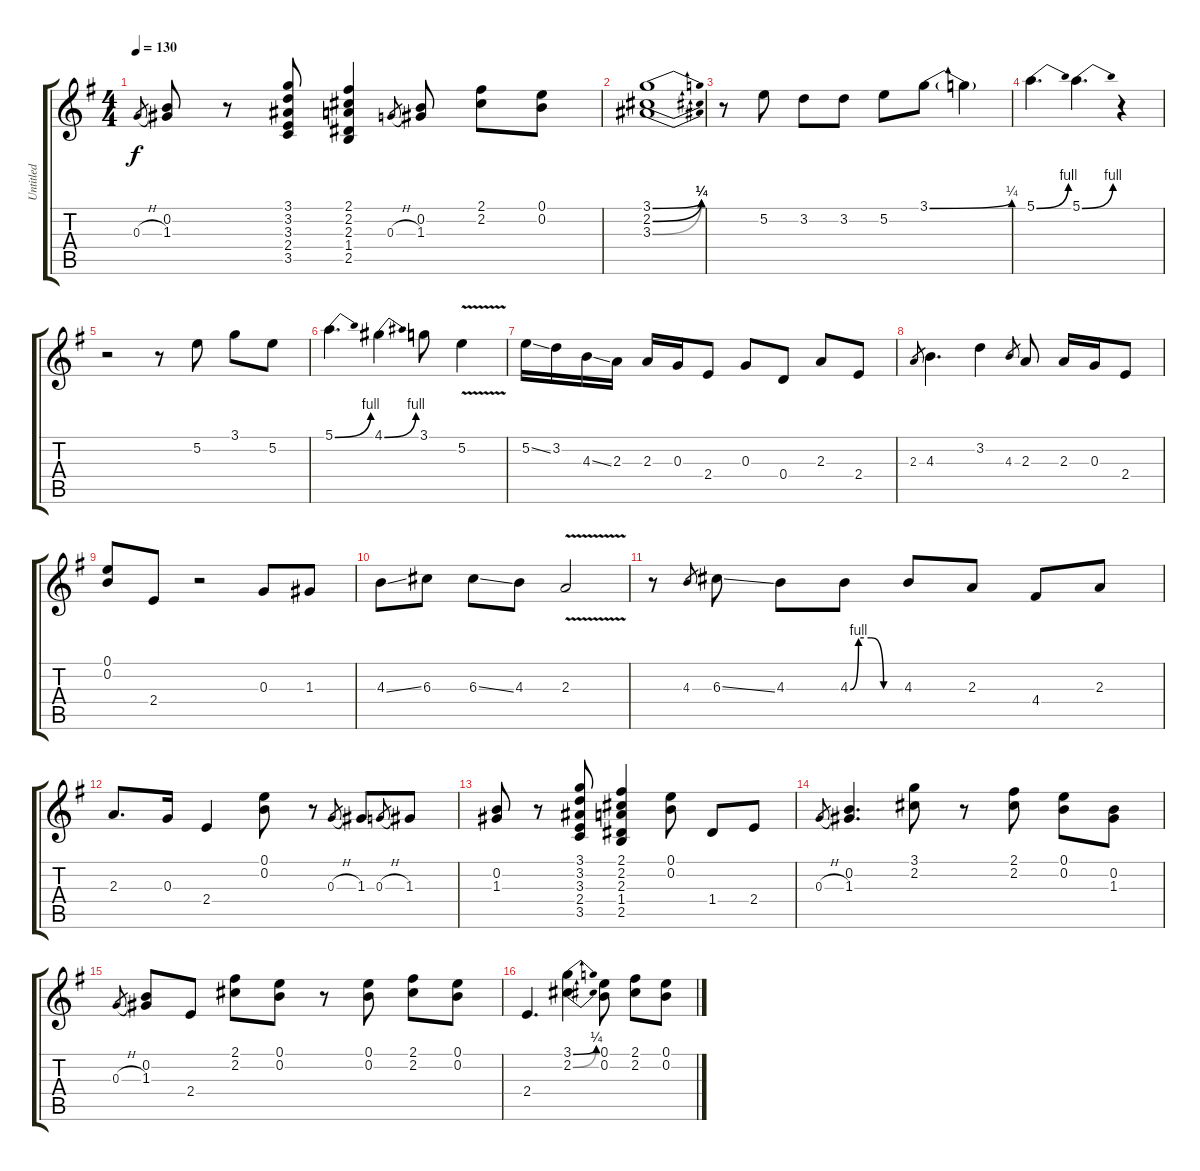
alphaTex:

\track ("Untitled" "Untitled") {instrument distortionguitar}
\staff {score tabs}
\tuning (E4 B3 G3 D3 A2 E2) {hide}
\ts (4 4)
\tempo 130
\clef g2
\ks g
0.3{h}.8{gr dy f} (0.2 1.3).8 r.8 (3.1 3.2 3.3 2.4 3.5).8 (2.1 2.2 2.3 1.4 2.5).4 0.3{h}.8{gr} (0.2 1.3).8 (2.1 2.2).8 (0.1 0.2).8 |
(3.1{be (bend 0 0 60 1)} 2.2{be (bend 0 0 60 1)} 3.3{be (bend 0 0 60 1)}).1 |
r.8 5.2.8 3.2.8 3.2.8 5.2.8 3.1{be (bend 0 0 60 1)}.8 3.1{t}.4 |
5.1{be (bend 0 0 60 4)}.4{d} 5.1{be (bend 0 0 60 4)}.4{d} r.4 |
r.2 r.8 5.2.8 3.1.8 5.2.8 |
5.1{be (bend 0 0 60 4)}.4{d} 4.1{be (bend 0 0 60 4)}.4 3.1.8 5.2{v}.4 |
5.2{ss}.16 3.2.16 4.3{ss}.16 2.3.16 2.3.16 0.3.16 2.4.8 0.3.8 0.4.8 2.3.8 2.4.8 |
2.3.8{gr} 4.3.4{d} 3.2.4 4.3.8{gr} 2.3.8 2.3.16 0.3.16 2.4.8 |
(0.1 0.2).8 2.4.8 r.2 0.3.8 1.3.8 |
4.3{ss}.8 6.3.8 6.3{ss}.8 4.3.8 2.3{v}.2 |
r.8 4.3.8{gr} 6.3{ss}.8 4.3.8 4.3{be (custom 0 0 10 4 25 4 40 0 60 0)}.8 4.3.8 2.3.8 4.4.8 2.3.8 |
2.3.8{d} 0.3.16 2.4.4 (0.1 0.2).8 r.8 0.3{h}.8{gr} 1.3.8 0.3{h}.8{gr} 1.3.8 |
(0.2 1.3).8 r.8 (3.1 3.2 3.3 2.4 3.5).8 (2.1 2.2 2.3 1.4 2.5).4 (0.1 0.2).8 1.4.8 2.4.8 |
0.3{h}.8{gr} (0.2 1.3).4{d} (3.1 2.2).8 r.8 (2.1 2.2).8 (0.1 0.2).8 (0.2 1.3).8 |
0.3{h}.8{gr} (0.2 1.3).8 2.4.8 (2.1 2.2).8 (0.1 0.2).8 r.8 (0.1 0.2).8 (2.1 2.2).8 (0.1 0.2).8 |
2.4.4{d} (3.1{be (bend 0 0 60 1)} 2.2{be (bend 0 0 60 1)}).4 (0.1 0.2).8 (2.1 2.2).8 (0.1 0.2).8
